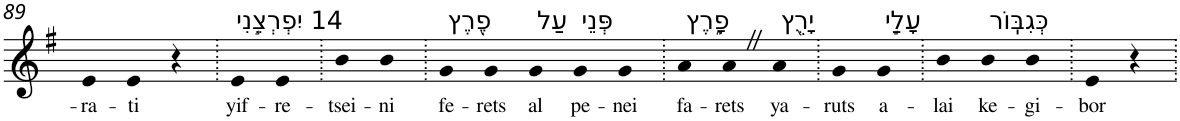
**kern	**text
*part1	*part1
*staff1	*staff1
*I"Piano	*
*I'Pno	*
!!LO:PB:g=z
*clefG2	*
*k[f#]	*
*G:	*
=89	=89
!	!LO:LY:b
4e	-ra-
!	!LO:LY:b
4e	-ti
4r	.
=90.	=90.
!LO:TX:a:t=14 יִפְרְצֵ֣נִי	!
!	!LO:LY:b
4e	yif-
!	!LO:LY:b
4e	-re-
=91.	=91.
!	!LO:LY:b
4b	-tsei-
!	!LO:LY:b
4b	-ni
=92.	=92.
!LO:TX:a:t=פֶ֭רֶץ	!
!	!LO:LY:b
4g	fe-
!	!LO:LY:b
4g	-rets
!LO:TX:a:t=עַל	!
!	!LO:LY:b
4g	al
!LO:TX:a:t=פְּנֵי	!
!	!LO:LY:b
4g	pe-
!	!LO:LY:b
4g	-nei
=93.	=93.
!LO:TX:a:t=פָ֑רֶץ	!
!	!LO:LY:b
4a	fa-
!	!LO:LY:b
4aZ	-rets
!LO:TX:a:t=יָרֻ֖ץ	!
!	!LO:LY:b
4a	ya-
=94.	=94.
!	!LO:LY:b
4g	-ruts
!LO:TX:a:t=עָלַ֣י	!
!	!LO:LY:b
4g	a-
=95.	=95.
!	!LO:LY:b
4b	-lai
!LO:TX:a:t=כְּגִבּֽוֹר	!
!	!LO:LY:b
4b	ke-
!	!LO:LY:b
4b	-gi-
=96.	=96.
!	!LO:LY:b
4e	-bor
4r	.
=.	=.
*-	*-
